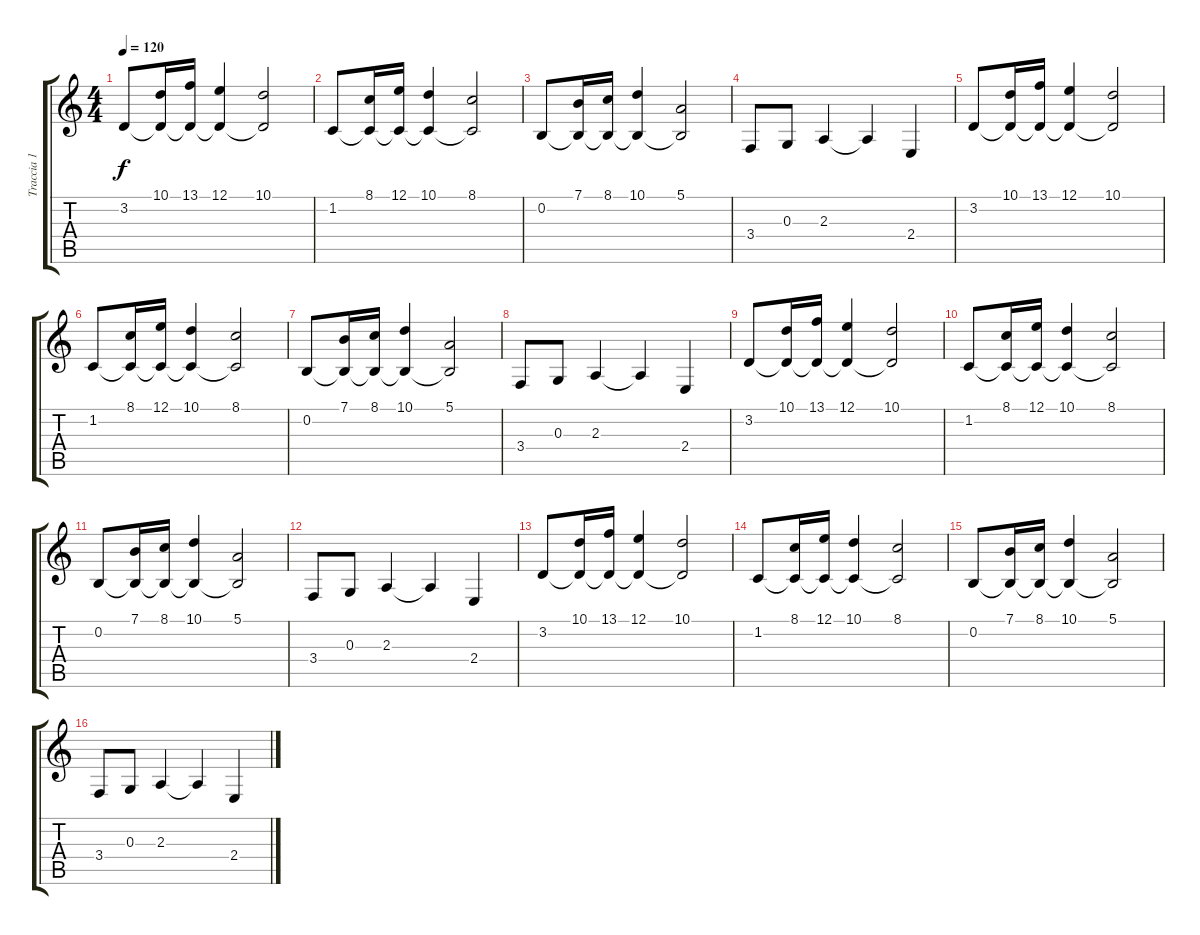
\track ("Traccia 1" "Traccia 1") {instrument electricpiano1}
\staff {score tabs}
\tuning (E4 B3 G3 D3 A2 E2) {hide}
\ts (4 4)
\tempo 120
\clef g2
\ks c
3.2.8{dy f} (10.1 3.2{t}).16 (13.1 3.2{t}).16 (12.1 3.2{t}).4 (10.1 3.2{t}).2 |
1.2.8 (8.1 1.2{t}).16 (12.1 1.2{t}).16 (10.1 1.2{t}).4 (8.1 1.2{t}).2 |
0.2.8 (7.1 0.2{t}).16 (8.1 0.2{t}).16 (10.1 0.2{t}).4 (5.1 0.2{t}).2 |
3.4.8 0.3.8 2.3.4 2.3{t}.4 2.4.4 |
3.2.8 (10.1 3.2{t}).16 (13.1 3.2{t}).16 (12.1 3.2{t}).4 (10.1 3.2{t}).2 |
1.2.8 (8.1 1.2{t}).16 (12.1 1.2{t}).16 (10.1 1.2{t}).4 (8.1 1.2{t}).2 |
0.2.8 (7.1 0.2{t}).16 (8.1 0.2{t}).16 (10.1 0.2{t}).4 (5.1 0.2{t}).2 |
3.4.8 0.3.8 2.3.4 2.3{t}.4 2.4.4 |
3.2.8 (10.1 3.2{t}).16 (13.1 3.2{t}).16 (12.1 3.2{t}).4 (10.1 3.2{t}).2 |
1.2.8 (8.1 1.2{t}).16 (12.1 1.2{t}).16 (10.1 1.2{t}).4 (8.1 1.2{t}).2 |
0.2.8 (7.1 0.2{t}).16 (8.1 0.2{t}).16 (10.1 0.2{t}).4 (5.1 0.2{t}).2 |
3.4.8 0.3.8 2.3.4 2.3{t}.4 2.4.4 |
3.2.8 (10.1 3.2{t}).16 (13.1 3.2{t}).16 (12.1 3.2{t}).4 (10.1 3.2{t}).2 |
1.2.8 (8.1 1.2{t}).16 (12.1 1.2{t}).16 (10.1 1.2{t}).4 (8.1 1.2{t}).2 |
0.2.8 (7.1 0.2{t}).16 (8.1 0.2{t}).16 (10.1 0.2{t}).4 (5.1 0.2{t}).2 |
3.4.8 0.3.8 2.3.4 2.3{t}.4 2.4.4
